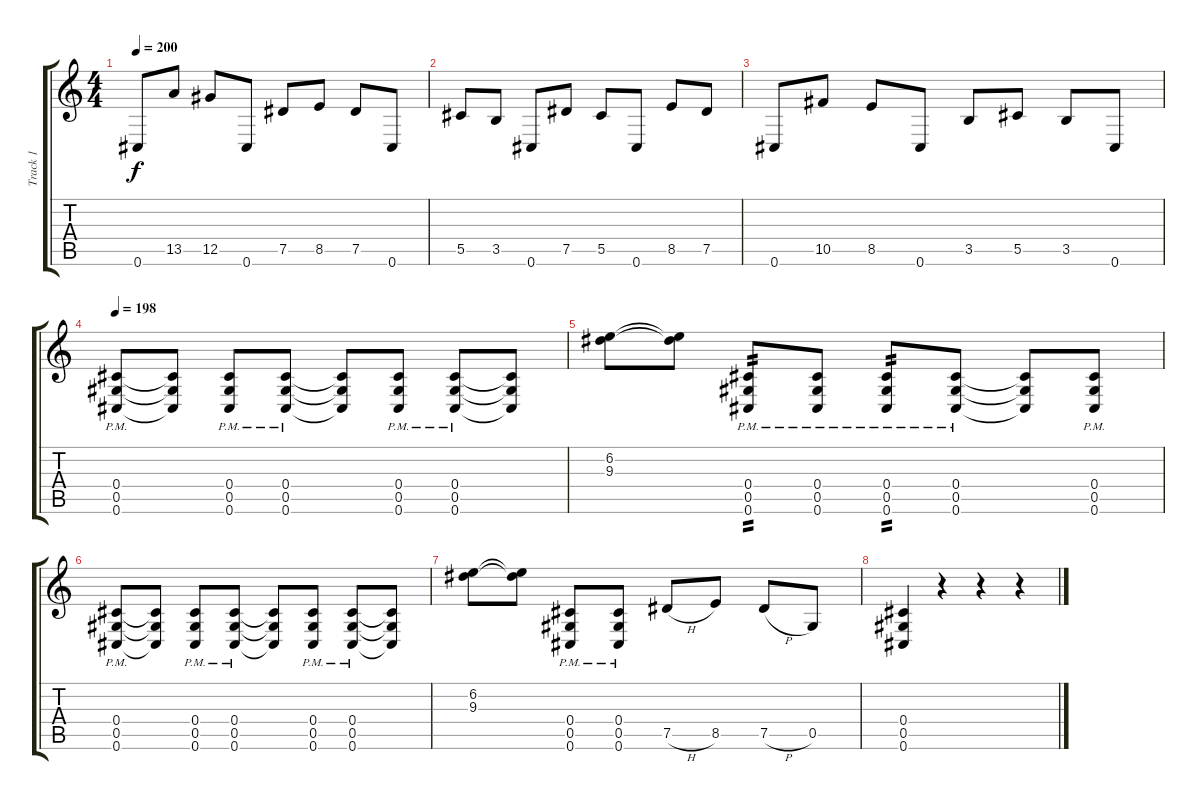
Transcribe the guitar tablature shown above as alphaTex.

\track ("Track 1" "Track 1") {instrument distortionguitar}
\staff {score tabs}
\tuning (Eb4 Bb3 Gb3 Db3 Ab2 Db2) {hide}
\ts (4 4)
\tempo 200
\clef g2
\ks c
0.6.8{dy f} 13.5.8 12.5.8 0.6.8 7.5.8 8.5.8 7.5.8 0.6.8 |
5.5.8 3.5.8 0.6.8 7.5.8 5.5.8 0.6.8 8.5.8 7.5.8 |
0.6.8 10.5.8 8.5.8 0.6.8 3.5.8 5.5.8 3.5.8 0.6.8 |
\tempo 198
(0.4{pm} 0.5{pm} 0.6{pm}).8 (0.4{t} 0.5{t} 0.6{t}).8 (0.4{pm} 0.5{pm} 0.6{pm}).8 (0.4{pm} 0.5{pm} 0.6{pm}).8 (0.4{t} 0.5{t} 0.6{t}).8 (0.4{pm} 0.5{pm} 0.6{pm}).8 (0.4{pm} 0.5{pm} 0.6{pm}).8 (0.4{t} 0.5{t} 0.6{t}).8 |
(6.2 9.3).8 (6.2{t} 9.3{t}).8 (0.4{pm} 0.5{pm} 0.6{pm}).8{tp 2} (0.4{pm} 0.5{pm} 0.6{pm}).8 (0.4{pm} 0.5{pm} 0.6{pm}).8{tp 2} (0.4{pm} 0.5{pm} 0.6{pm}).8 (0.4{t} 0.5{t} 0.6{t}).8 (0.4{pm} 0.5{pm} 0.6{pm}).8 |
(0.4{pm} 0.5{pm} 0.6{pm}).8 (0.4{t} 0.5{t} 0.6{t}).8 (0.4{pm} 0.5{pm} 0.6{pm}).8 (0.4{pm} 0.5{pm} 0.6{pm}).8 (0.4{t} 0.5{t} 0.6{t}).8 (0.4{pm} 0.5{pm} 0.6{pm}).8 (0.4{pm} 0.5{pm} 0.6{pm}).8 (0.4{t} 0.5{t} 0.6{t}).8 |
(6.2 9.3).8 (6.2{t} 9.3{t}).8 (0.4{pm} 0.5{pm} 0.6{pm}).8 (0.4{pm} 0.5{pm} 0.6{pm}).8 7.5{h}.8 8.5.8 7.5{h}.8 0.5.8 |
(0.4 0.5 0.6).4 r.4 r.4 r.4
